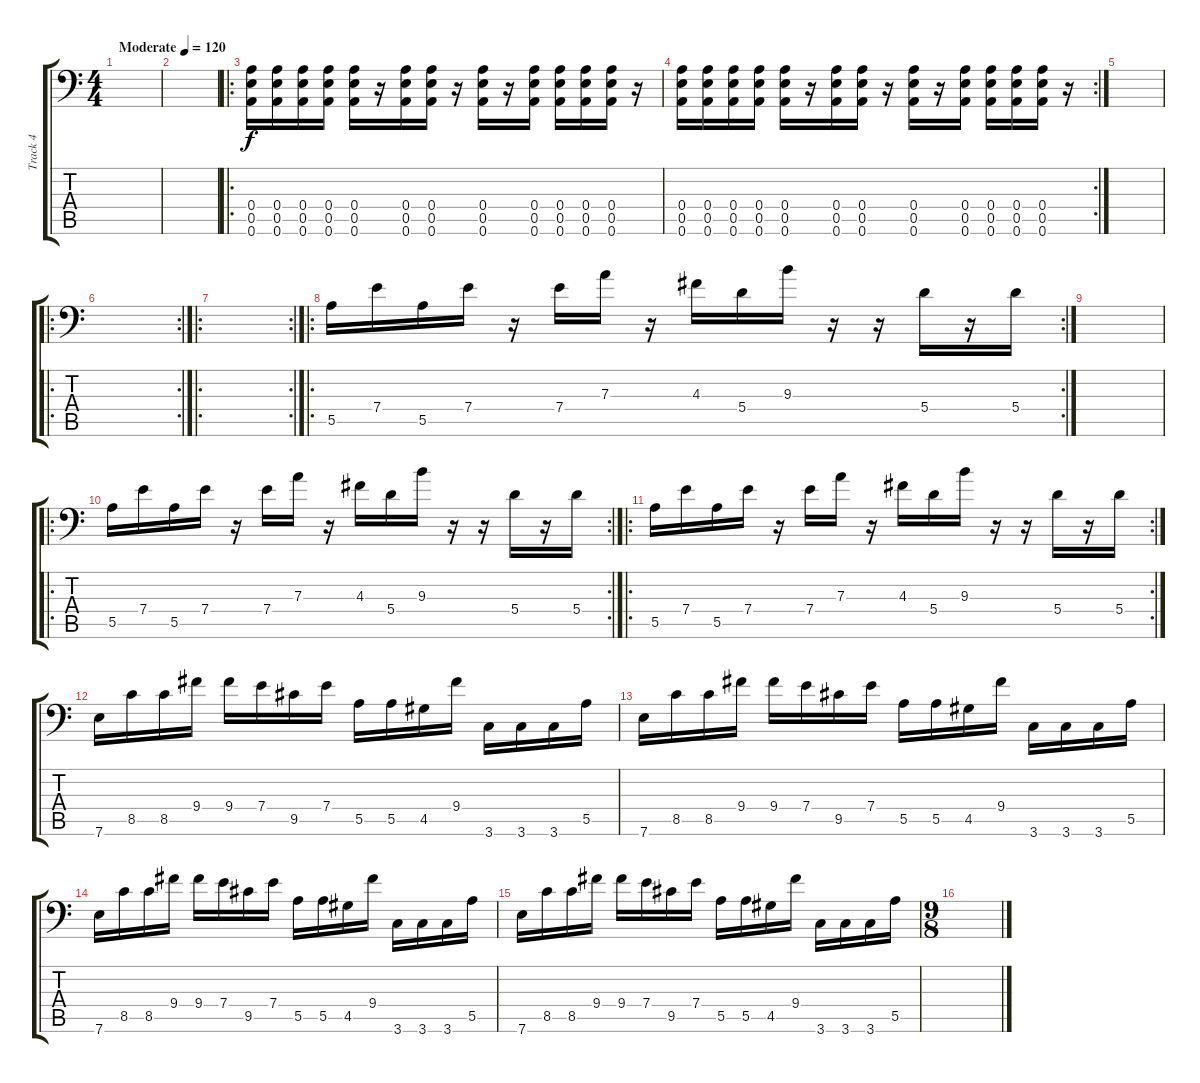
\track ("Track 4" "Track 4") {instrument distortionguitar}
\staff {score tabs}
\tuning (B3 Gb3 D3 A2 E2 A1) {hide}
\ts (4 4)
\tempo (120 "Moderate")
\clef f4
\ks c
|
|
\ro
(0.4 0.5 0.6).16 (0.4 0.5 0.6).16 (0.4 0.5 0.6).16 (0.4 0.5 0.6).16 (0.4 0.5 0.6).16 r.16 (0.4 0.5 0.6).16 (0.4 0.5 0.6).16 r.16 (0.4 0.5 0.6).16 r.16 (0.4 0.5 0.6).16 (0.4 0.5 0.6).16 (0.4 0.5 0.6).16 (0.4 0.5 0.6).16 r.16 |
\rc 2
(0.4 0.5 0.6).16 (0.4 0.5 0.6).16 (0.4 0.5 0.6).16 (0.4 0.5 0.6).16 (0.4 0.5 0.6).16 r.16 (0.4 0.5 0.6).16 (0.4 0.5 0.6).16 r.16 (0.4 0.5 0.6).16 r.16 (0.4 0.5 0.6).16 (0.4 0.5 0.6).16 (0.4 0.5 0.6).16 (0.4 0.5 0.6).16 r.16 |
|
\ro
\rc 2
|
\ro
\rc 2
|
\ro
\rc 2
5.5.16 7.4.16 5.5.16 7.4.16 r.16 7.4.16 7.3.16 r.16 4.3.16 5.4.16 9.3.16 r.16 r.16 5.4.16 r.16 5.4.16 |
|
\ro
\rc 2
5.5.16 7.4.16 5.5.16 7.4.16 r.16 7.4.16 7.3.16 r.16 4.3.16 5.4.16 9.3.16 r.16 r.16 5.4.16 r.16 5.4.16 |
\ro
\rc 2
5.5.16 7.4.16 5.5.16 7.4.16 r.16 7.4.16 7.3.16 r.16 4.3.16 5.4.16 9.3.16 r.16 r.16 5.4.16 r.16 5.4.16 |
7.6.16 8.5.16 8.5.16 9.4.16 9.4.16 7.4.16 9.5.16 7.4.16 5.5.16 5.5.16 4.5.16 9.4.16 3.6.16 3.6.16 3.6.16 5.5.16 |
7.6.16 8.5.16 8.5.16 9.4.16 9.4.16 7.4.16 9.5.16 7.4.16 5.5.16 5.5.16 4.5.16 9.4.16 3.6.16 3.6.16 3.6.16 5.5.16 |
7.6.16 8.5.16 8.5.16 9.4.16 9.4.16 7.4.16 9.5.16 7.4.16 5.5.16 5.5.16 4.5.16 9.4.16 3.6.16 3.6.16 3.6.16 5.5.16 |
7.6.16 8.5.16 8.5.16 9.4.16 9.4.16 7.4.16 9.5.16 7.4.16 5.5.16 5.5.16 4.5.16 9.4.16 3.6.16 3.6.16 3.6.16 5.5.16 |
\ts (9 8)
